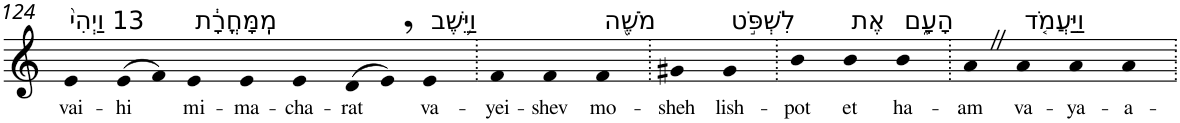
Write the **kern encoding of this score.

**kern	**text
*part1	*part1
*staff1	*staff1
*I"Piano	*
*I'Pno	*
!!LO:PB:g=z
*clefG2	*
*k[]	*
=124	=124
!LO:TX:a:t=13 וַיְהִי֙	!
!	!LO:LY:b
4e	vai-
!	!LO:LY:b
(>8e	-hi
8f)	.
!LO:TX:a:t=מִֽמָּחֳרָ֔ת	!
!	!LO:LY:b
4e	mi-
!	!LO:LY:b
4e	-ma-
!	!LO:LY:b
4e	-cha-
!	!LO:LY:b
(>8d	-rat
8e,)	.
!LO:TX:a:t=וַיֵּ֥שֶׁב	!
!	!LO:LY:b
4e	va-
=125.	=125.
!	!LO:LY:b
4f	-yei-
!	!LO:LY:b
4f	-shev
!LO:TX:a:t=מֹשֶׁ֖ה	!
!	!LO:LY:b
4f	mo-
=126.	=126.
!	!LO:LY:b
4g#X	-sheh
!LO:TX:a:t=לִשְׁפֹּ֣ט	!
!	!LO:LY:b
4g#	lish-
=127.	=127.
!	!LO:LY:b
4b	-pot
!LO:TX:a:t=אֶת	!
!	!LO:LY:b
4b	et
!LO:TX:a:t=הָעָ֑ם	!
!	!LO:LY:b
4b	ha-
=128.	=128.
!	!LO:LY:b
4aZ	-am
!LO:TX:a:t=וַיַּעֲמֹ֤ד	!
!	!LO:LY:b
4a	va-
!	!LO:LY:b
4a	-ya-
!	!LO:LY:b
4a	-a-
=.	=.
*-	*-
